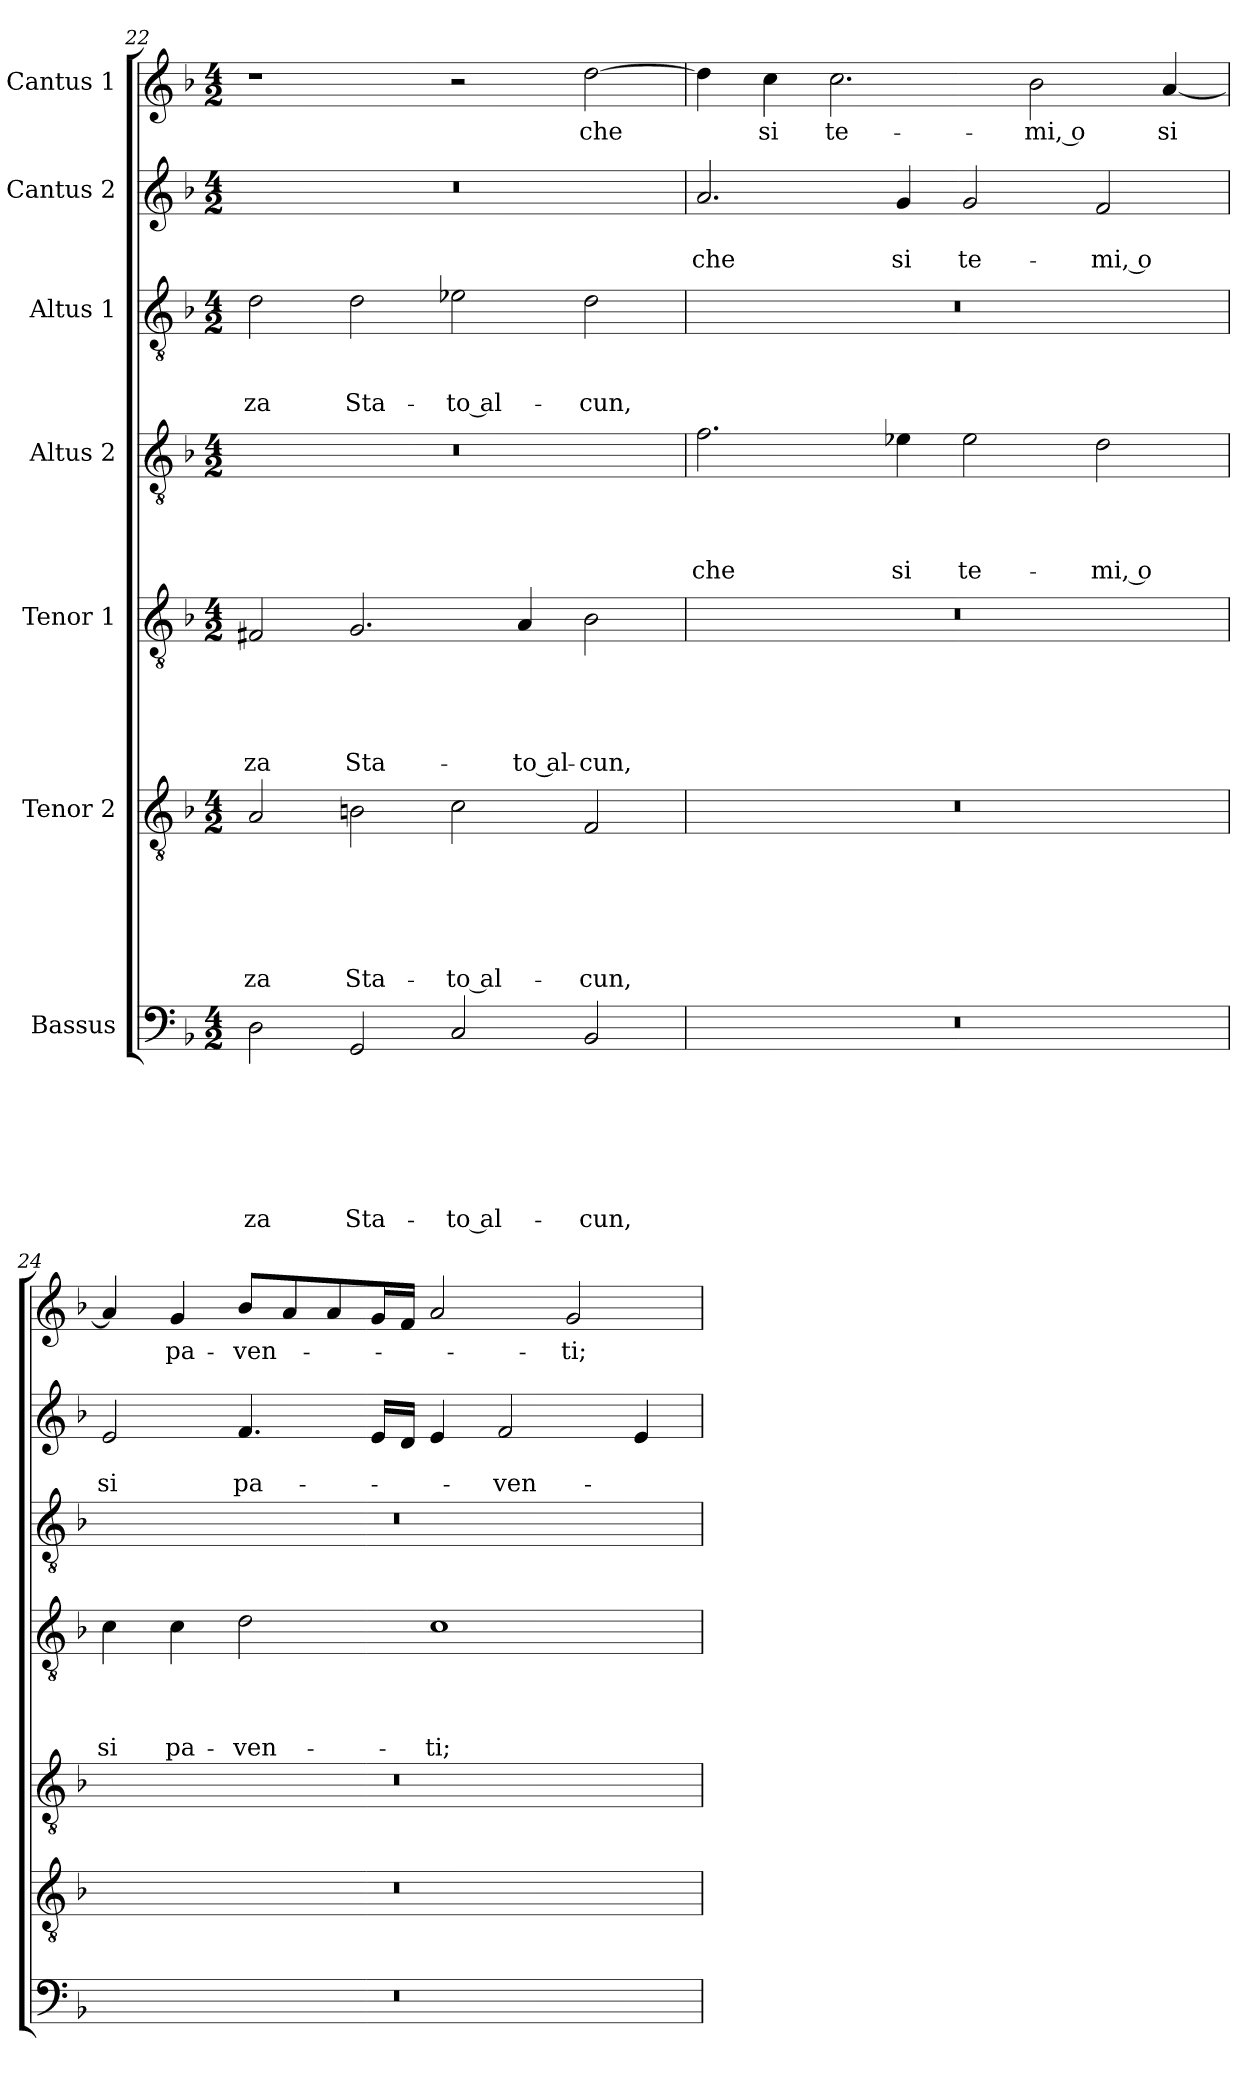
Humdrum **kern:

**kern	**text	**text	**text	**text	**text	**text	**text	**kern	**text	**text	**text	**text	**text	**text	**kern	**text	**text	**text	**text	**text	**kern	**text	**text	**text	**text	**kern	**text	**text	**text	**kern	**text	**text	**kern	**text
*part7	*part7	*part7	*part7	*part7	*part7	*part7	*part7	*part6	*part6	*part6	*part6	*part6	*part6	*part6	*part5	*part5	*part5	*part5	*part5	*part5	*part4	*part4	*part4	*part4	*part4	*part3	*part3	*part3	*part3	*part2	*part2	*part2	*part1	*part1
*staff7	*staff7	*staff7	*staff7	*staff7	*staff7	*staff7	*staff7	*staff6	*staff6	*staff6	*staff6	*staff6	*staff6	*staff6	*staff5	*staff5	*staff5	*staff5	*staff5	*staff5	*staff4	*staff4	*staff4	*staff4	*staff4	*staff3	*staff3	*staff3	*staff3	*staff2	*staff2	*staff2	*staff1	*staff1
*I"Bassus	*	*	*	*	*	*	*	*I"Tenor 2	*	*	*	*	*	*	*I"Tenor 1	*	*	*	*	*	*I"Altus 2	*	*	*	*	*I"Altus 1	*	*	*	*I"Cantus 2	*	*	*I"Cantus 1	*
*clefF4	*	*	*	*	*	*	*	*clefGv2	*	*	*	*	*	*	*clefGv2	*	*	*	*	*	*clefGv2	*	*	*	*	*clefGv2	*	*	*	*clefG2	*	*	*clefG2	*
*k[b-]	*	*	*	*	*	*	*	*k[b-]	*	*	*	*	*	*	*k[b-]	*	*	*	*	*	*k[b-]	*	*	*	*	*k[b-]	*	*	*	*k[b-]	*	*	*k[b-]	*
*d:	*	*	*	*	*	*	*	*d:	*	*	*	*	*	*	*d:	*	*	*	*	*	*d:	*	*	*	*	*d:	*	*	*	*d:	*	*	*d:	*
*M4/2	*	*	*	*	*	*	*	*M4/2	*	*	*	*	*	*	*M4/2	*	*	*	*	*	*M4/2	*	*	*	*	*M4/2	*	*	*	*M4/2	*	*	*M4/2	*
=22	=22	=22	=22	=22	=22	=22	=22	=22	=22	=22	=22	=22	=22	=22	=22	=22	=22	=22	=22	=22	=22	=22	=22	=22	=22	=22	=22	=22	=22	=22	=22	=22	=22	=22
!	!	!	!	!	!	!	!LO:LY:b	!	!	!	!	!	!	!LO:LY:b	!	!	!	!	!	!LO:LY:b	!	!	!	!	!	!	!	!	!LO:LY:b	!	!	!	!	!
2D\	.	.	.	.	.	.	-za	2A/	.	.	.	.	.	-za	2F#X/	.	.	.	.	-za	0r	.	.	.	.	2d\	.	.	-za	0r	.	.	1r	.
!	!	!	!	!	!	!	!LO:LY:b	!	!	!	!	!	!	!LO:LY:b	!	!	!	!	!	!LO:LY:b	!	!	!	!	!	!	!	!	!LO:LY:b	!	!	!	!	!
2GG/	.	.	.	.	.	.	Sta-	2Bn\	.	.	.	.	.	Sta-	2.G/	.	.	.	.	Sta-	.	.	.	.	.	2d\	.	.	Sta-	.	.	.	.	.
!	!	!	!	!	!	!	!LO:LY:b	!	!	!	!	!	!	!LO:LY:b	!	!	!	!	!	!	!	!	!	!	!	!	!	!	!LO:LY:b	!	!	!	!	!
2C/	.	.	.	.	.	.	-to al-	2c\	.	.	.	.	.	-to al-	.	.	.	.	.	.	.	.	.	.	.	2e-X\	.	.	-to al-	.	.	.	2r	.
!	!	!	!	!	!	!	!	!	!	!	!	!	!	!	!	!	!	!	!	!LO:LY:b	!	!	!	!	!	!	!	!	!	!	!	!	!	!
.	.	.	.	.	.	.	.	.	.	.	.	.	.	.	4A/	.	.	.	.	-to al-	.	.	.	.	.	.	.	.	.	.	.	.	.	.
!	!	!	!	!	!	!	!LO:LY:b	!	!	!	!	!	!	!LO:LY:b	!	!	!	!	!	!LO:LY:b	!	!	!	!	!	!	!	!	!LO:LY:b	!	!	!	!	!LO:LY:b
2BB-/	.	.	.	.	.	.	-cun,	2F/	.	.	.	.	.	-cun,	2B-\	.	.	.	.	-cun,	.	.	.	.	.	2d\	.	.	-cun,	.	.	.	[2dd\	che
=23	=23	=23	=23	=23	=23	=23	=23	=23	=23	=23	=23	=23	=23	=23	=23	=23	=23	=23	=23	=23	=23	=23	=23	=23	=23	=23	=23	=23	=23	=23	=23	=23	=23	=23
!	!	!	!	!	!	!	!	!	!	!	!	!	!	!	!	!	!	!	!	!	!	!	!	!	!LO:LY:b	!	!	!	!	!	!	!LO:LY:b	!	!
0r	.	.	.	.	.	.	.	0r	.	.	.	.	.	.	0r	.	.	.	.	.	2.f\	.	.	.	che	0r	.	.	.	2.a/	.	che	4dd\]	.
!	!	!	!	!	!	!	!	!	!	!	!	!	!	!	!	!	!	!	!	!	!	!	!	!	!	!	!	!	!	!	!	!	!	!LO:LY:b
.	.	.	.	.	.	.	.	.	.	.	.	.	.	.	.	.	.	.	.	.	.	.	.	.	.	.	.	.	.	.	.	.	4cc\	si
!	!	!	!	!	!	!	!	!	!	!	!	!	!	!	!	!	!	!	!	!	!	!	!	!	!	!	!	!	!	!	!	!	!	!LO:LY:b
.	.	.	.	.	.	.	.	.	.	.	.	.	.	.	.	.	.	.	.	.	.	.	.	.	.	.	.	.	.	.	.	.	2.cc\	te-
!	!	!	!	!	!	!	!	!	!	!	!	!	!	!	!	!	!	!	!	!	!	!	!	!	!LO:LY:b	!	!	!	!	!	!	!LO:LY:b	!	!
.	.	.	.	.	.	.	.	.	.	.	.	.	.	.	.	.	.	.	.	.	4e-X\	.	.	.	si	.	.	.	.	4g/	.	si	.	.
!	!	!	!	!	!	!	!	!	!	!	!	!	!	!	!	!	!	!	!	!	!	!	!	!	!LO:LY:b	!	!	!	!	!	!	!LO:LY:b	!	!
.	.	.	.	.	.	.	.	.	.	.	.	.	.	.	.	.	.	.	.	.	2e-\	.	.	.	te-	.	.	.	.	2g/	.	te-	.	.
!	!	!	!	!	!	!	!	!	!	!	!	!	!	!	!	!	!	!	!	!	!	!	!	!	!	!	!	!	!	!	!	!	!	!LO:LY:b
.	.	.	.	.	.	.	.	.	.	.	.	.	.	.	.	.	.	.	.	.	.	.	.	.	.	.	.	.	.	.	.	.	2b-\	-mi, o
!	!	!	!	!	!	!	!	!	!	!	!	!	!	!	!	!	!	!	!	!	!	!	!	!	!LO:LY:b	!	!	!	!	!	!	!LO:LY:b	!	!
.	.	.	.	.	.	.	.	.	.	.	.	.	.	.	.	.	.	.	.	.	2d\	.	.	.	-mi, o	.	.	.	.	2f/	.	-mi, o	.	.
!	!	!	!	!	!	!	!	!	!	!	!	!	!	!	!	!	!	!	!	!	!	!	!	!	!	!	!	!	!	!	!	!	!	!LO:LY:b
.	.	.	.	.	.	.	.	.	.	.	.	.	.	.	.	.	.	.	.	.	.	.	.	.	.	.	.	.	.	.	.	.	[4a/	si
!!LO:LB:g=z
=24	=24	=24	=24	=24	=24	=24	=24	=24	=24	=24	=24	=24	=24	=24	=24	=24	=24	=24	=24	=24	=24	=24	=24	=24	=24	=24	=24	=24	=24	=24	=24	=24	=24	=24
!	!	!	!	!	!	!	!	!	!	!	!	!	!	!	!	!	!	!	!	!	!	!	!	!	!LO:LY:b	!	!	!	!	!	!	!LO:LY:b	!	!
0r	.	.	.	.	.	.	.	0r	.	.	.	.	.	.	0r	.	.	.	.	.	4c\	.	.	.	si	0r	.	.	.	2e/	.	si	4a/]	.
!	!	!	!	!	!	!	!	!	!	!	!	!	!	!	!	!	!	!	!	!	!	!	!	!	!LO:LY:b	!	!	!	!	!	!	!	!	!LO:LY:b
.	.	.	.	.	.	.	.	.	.	.	.	.	.	.	.	.	.	.	.	.	4c\	.	.	.	pa-	.	.	.	.	.	.	.	4g/	pa-
!	!	!	!	!	!	!	!	!	!	!	!	!	!	!	!	!	!	!	!	!	!	!	!	!	!LO:LY:b	!	!	!	!	!	!	!LO:LY:b	!	!LO:LY:b
.	.	.	.	.	.	.	.	.	.	.	.	.	.	.	.	.	.	.	.	.	2d\	.	.	.	-ven-	.	.	.	.	4.f/	.	pa-	8b-/L	-ven-
.	.	.	.	.	.	.	.	.	.	.	.	.	.	.	.	.	.	.	.	.	.	.	.	.	.	.	.	.	.	.	.	.	8a/	.
.	.	.	.	.	.	.	.	.	.	.	.	.	.	.	.	.	.	.	.	.	.	.	.	.	.	.	.	.	.	.	.	.	8a/	.
.	.	.	.	.	.	.	.	.	.	.	.	.	.	.	.	.	.	.	.	.	.	.	.	.	.	.	.	.	.	16e/LL	.	.	16g/L	.
.	.	.	.	.	.	.	.	.	.	.	.	.	.	.	.	.	.	.	.	.	.	.	.	.	.	.	.	.	.	16d/JJ	.	.	16f/JJ	.
!	!	!	!	!	!	!	!	!	!	!	!	!	!	!	!	!	!	!	!	!	!	!	!	!	!LO:LY:b	!	!	!	!	!	!	!	!	!
.	.	.	.	.	.	.	.	.	.	.	.	.	.	.	.	.	.	.	.	.	1c	.	.	.	-ti;	.	.	.	.	4e/	.	.	2a/	.
!	!	!	!	!	!	!	!	!	!	!	!	!	!	!	!	!	!	!	!	!	!	!	!	!	!	!	!	!	!	!	!	!LO:LY:b	!	!
.	.	.	.	.	.	.	.	.	.	.	.	.	.	.	.	.	.	.	.	.	.	.	.	.	.	.	.	.	.	2f/	.	-ven-	.	.
!	!	!	!	!	!	!	!	!	!	!	!	!	!	!	!	!	!	!	!	!	!	!	!	!	!	!	!	!	!	!	!	!	!	!LO:LY:b
.	.	.	.	.	.	.	.	.	.	.	.	.	.	.	.	.	.	.	.	.	.	.	.	.	.	.	.	.	.	.	.	.	2g/	-ti;
.	.	.	.	.	.	.	.	.	.	.	.	.	.	.	.	.	.	.	.	.	.	.	.	.	.	.	.	.	.	4e/	.	.	.	.
=	=	=	=	=	=	=	=	=	=	=	=	=	=	=	=	=	=	=	=	=	=	=	=	=	=	=	=	=	=	=	=	=	=	=
*-	*-	*-	*-	*-	*-	*-	*-	*-	*-	*-	*-	*-	*-	*-	*-	*-	*-	*-	*-	*-	*-	*-	*-	*-	*-	*-	*-	*-	*-	*-	*-	*-	*-	*-
